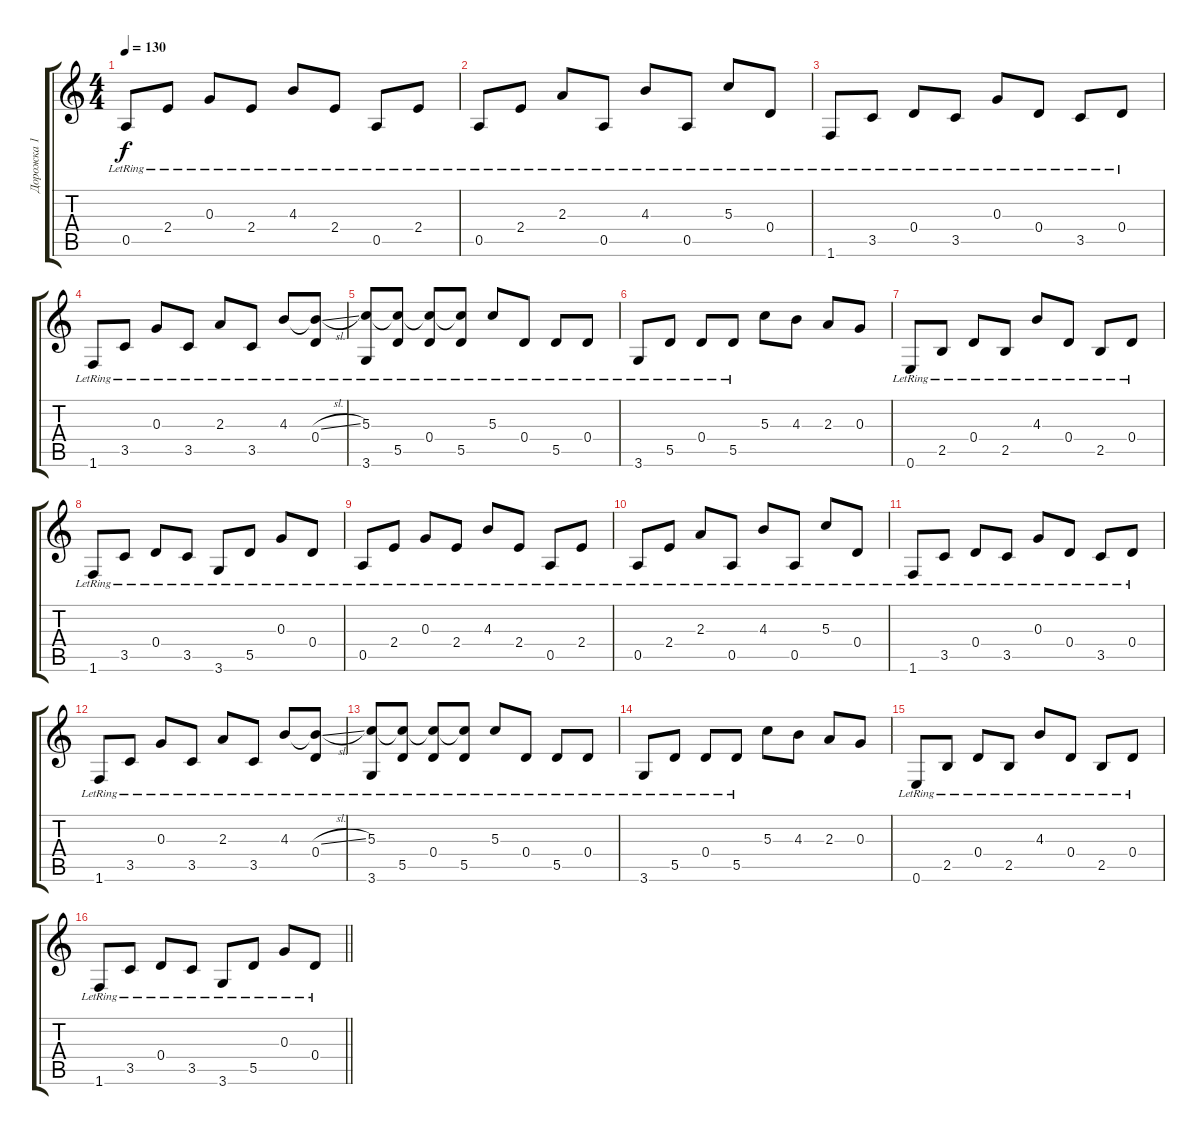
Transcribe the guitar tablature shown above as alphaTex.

\track ("Дорожка 1" "Дорожка 1") {instrument acousticguitarsteel}
\staff {score tabs}
\tuning (E4 B3 G3 D3 A2 E2) {hide}
\ts (4 4)
\tempo 130
\clef g2
\ks c
0.5{lr}.8{dy f instrument acousticguitarsteel} 2.4{lr}.8 0.3{lr}.8 2.4{lr}.8 4.3{lr}.8 2.4{lr}.8 0.5{lr}.8 2.4{lr}.8 |
0.5{lr}.8 2.4{lr}.8 2.3{lr}.8 0.5{lr}.8 4.3{lr}.8 0.5{lr}.8 5.3{lr}.8 0.4{lr}.8 |
1.6{lr}.8 3.5{lr}.8 0.4{lr}.8 3.5{lr}.8 0.3{lr}.8 0.4{lr}.8 3.5{lr}.8 0.4{lr}.8 |
1.6{lr}.8 3.5{lr}.8 0.3{lr}.8 3.5{lr}.8 2.3{lr}.8 3.5{lr}.8 4.3{lr}.8 (4.3{sl t} 0.4{lr}).8 |
(5.3 3.6{lr}).8 (5.3{t} 5.5{lr}).8 (5.3{t} 0.4{lr}).8 (5.3{t} 5.5{lr}).8 5.3{lr}.8 0.4{lr}.8 5.5{lr}.8 0.4{lr}.8 |
3.6{lr}.8 5.5{lr}.8 0.4{lr}.8 5.5{lr}.8 5.3.8 4.3.8 2.3.8 0.3.8 |
0.6{lr}.8 2.5{lr}.8 0.4{lr}.8 2.5{lr}.8 4.3{lr}.8 0.4{lr}.8 2.5{lr}.8 0.4{lr}.8 |
1.6{lr}.8 3.5{lr}.8 0.4{lr}.8 3.5{lr}.8 3.6{lr}.8 5.5{lr}.8 0.3{lr}.8 0.4{lr}.8 |
0.5{lr}.8 2.4{lr}.8 0.3{lr}.8 2.4{lr}.8 4.3{lr}.8 2.4{lr}.8 0.5{lr}.8 2.4{lr}.8 |
0.5{lr}.8 2.4{lr}.8 2.3{lr}.8 0.5{lr}.8 4.3{lr}.8 0.5{lr}.8 5.3{lr}.8 0.4{lr}.8 |
1.6{lr}.8 3.5{lr}.8 0.4{lr}.8 3.5{lr}.8 0.3{lr}.8 0.4{lr}.8 3.5{lr}.8 0.4{lr}.8 |
1.6{lr}.8 3.5{lr}.8 0.3{lr}.8 3.5{lr}.8 2.3{lr}.8 3.5{lr}.8 4.3{lr}.8 (4.3{sl t} 0.4{lr}).8 |
(5.3 3.6{lr}).8 (5.3{t} 5.5{lr}).8 (5.3{t} 0.4{lr}).8 (5.3{t} 5.5{lr}).8 5.3{lr}.8 0.4{lr}.8 5.5{lr}.8 0.4{lr}.8 |
3.6{lr}.8 5.5{lr}.8 0.4{lr}.8 5.5{lr}.8 5.3.8 4.3.8 2.3.8 0.3.8 |
0.6{lr}.8 2.5{lr}.8 0.4{lr}.8 2.5{lr}.8 4.3{lr}.8 0.4{lr}.8 2.5{lr}.8 0.4{lr}.8 |
\barLineRight lightlight
1.6{lr}.8 3.5{lr}.8 0.4{lr}.8 3.5{lr}.8 3.6{lr}.8 5.5{lr}.8 0.3{lr}.8 0.4{lr}.8
